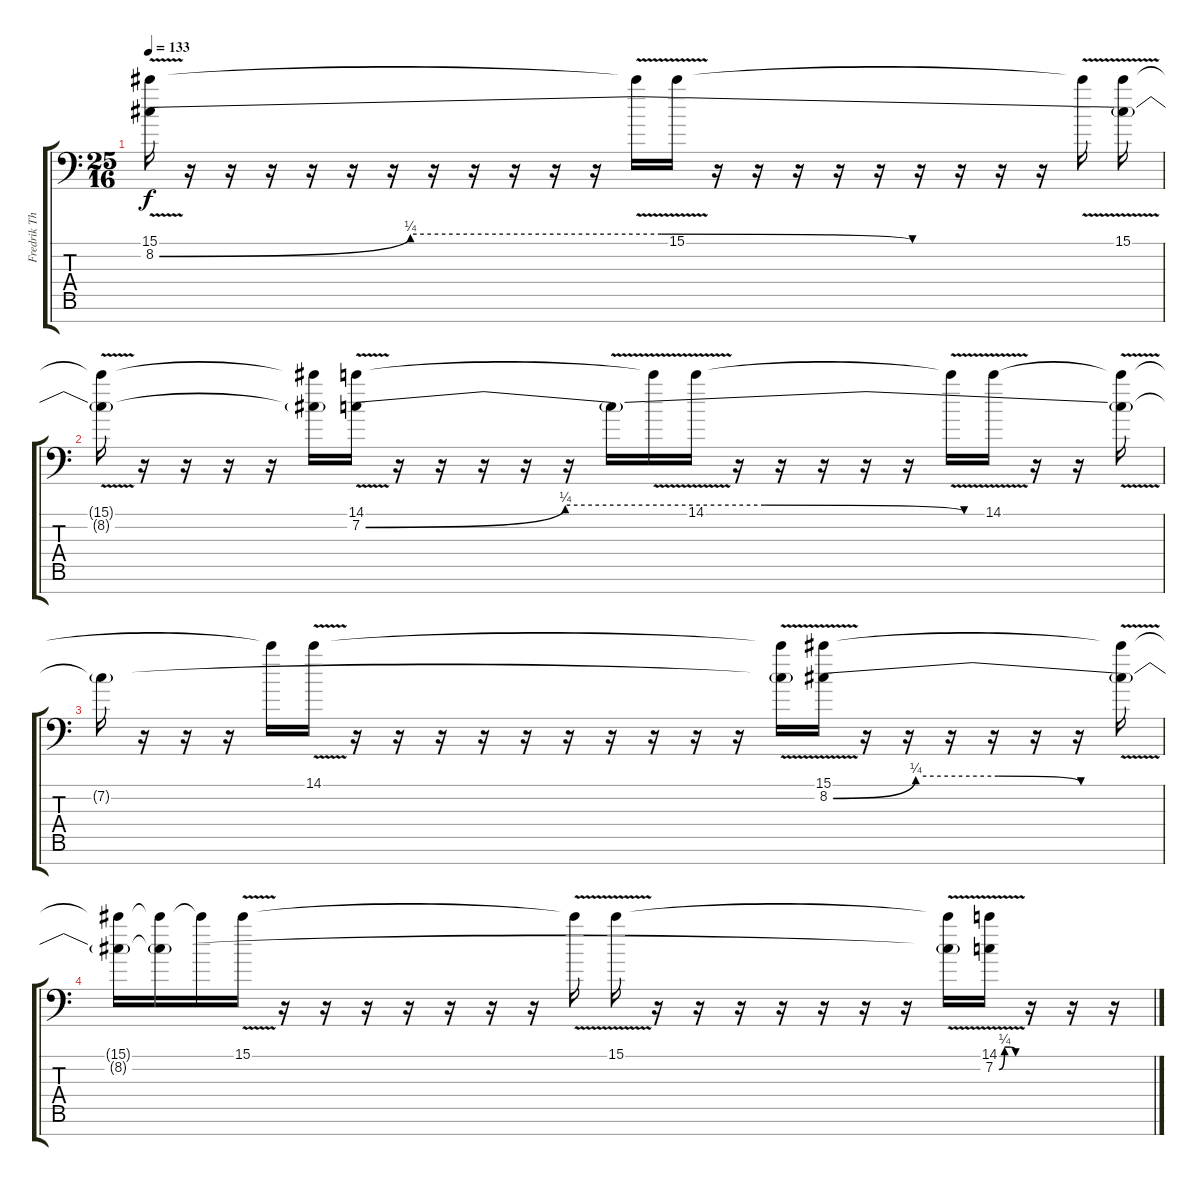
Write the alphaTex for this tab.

\track ("Fredrik Thordendal ( Rythm'n'Solo )" "Fredrik Th") {instrument overdrivenguitar}
\staff {score tabs}
\tuning (Bb3 F3 Db3 Ab2 Eb2 Bb1 F1) {hide}
\ts (25 16)
\tempo 133
\clef f4
\ks c
(15.1{v} 8.2{be (custom 0 0 15 1 30 1 45 0 60 0) v}).16{dy f} r.16 r.16 r.16 r.16 r.16 r.16 r.16 r.16 r.16 r.16 r.16 15.1{t}.16 15.1{v}.16 r.16 r.16 r.16 r.16 r.16 r.16 r.16 r.16 r.16 15.1{t}.16 (15.1{v} 8.2{t}).16 |
(15.1{t} 8.2{t}).16 r.16 r.16 r.16 r.16 (15.1{t} 8.2{t}).16 (14.1{v} 7.2{be (custom 0 0 15 1 30 1 45 0 60 0) v}).16 r.16 r.16 r.16 r.16 r.16 7.2{t}.16 14.1{t}.16 14.1{v}.16 r.16 r.16 r.16 r.16 r.16 14.1{t}.16 14.1{v}.16 r.16 r.16 (14.1{t} 7.2{t}).16 |
7.2{t}.16 r.16 r.16 r.16 14.1{t}.16 14.1{v}.16 r.16 r.16 r.16 r.16 r.16 r.16 r.16 r.16 r.16 r.16 (14.1{t} 7.2{t}).16 (15.1{v} 8.2{be (custom 0 0 15 1 30 1 45 0 60 0) v}).16 r.16 r.16 r.16 r.16 r.16 r.16 (15.1{t} 8.2{t}).16 |
(15.1{t} 8.2{t}).16 (15.1{t} 8.2{t}).16 15.1{t}.16 15.1{v}.16 r.16 r.16 r.16 r.16 r.16 r.16 r.16 15.1{t}.16 15.1{v}.16 r.16 r.16 r.16 r.16 r.16 r.16 r.16 (15.1{t} 8.2{t}).16 (14.1{v} 7.2{be (custom 0 0 15 1 30 1 45 0 60 0) v}).16 r.16 r.16 r.16
